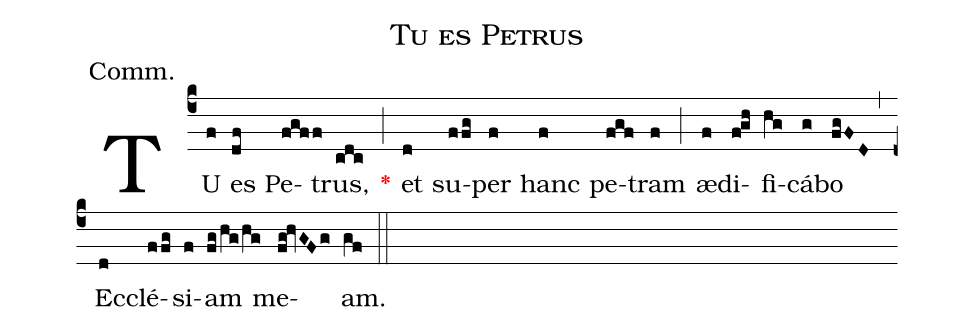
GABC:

name:Tu es Petrus;
annotation:Comm.;
mode:VI.;
office-part:Communion;
%%
(c4) TU(f) es(df) Pe(fgff)trus,(cdc) <v>\red{*}</v>(;) et(d) su(ffg)per(f) hanc(f) pe(fgf)tram(f) (;) æ(f)di(f!gh)fi(hg)cá(g)bo(fgFD) (,) Ec(d)clé(ffg)si(f)am(fg/hg/hg) me(fg!hvGFg)am.(gf) (::)
